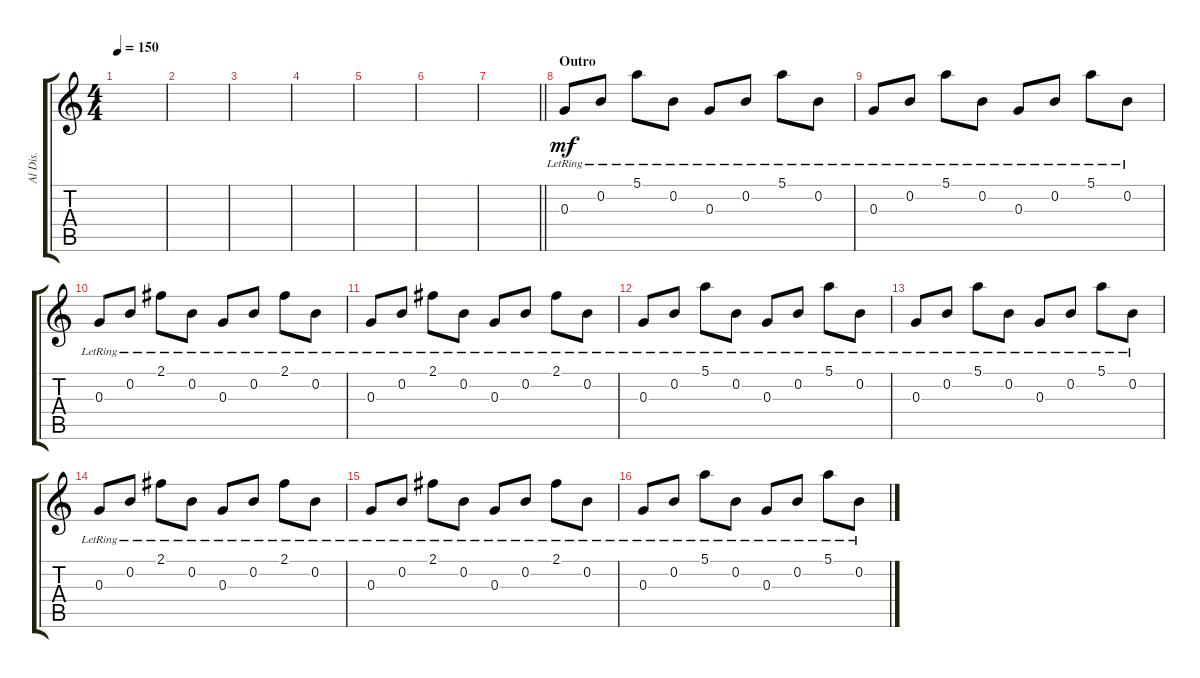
\track ("Al Dis." "Al Dis.") {instrument distortionguitar}
\staff {score tabs}
\tuning (E4 B3 G3 D3 A2 D2) {hide}
\ts (4 4)
\tempo 150
\clef g2
\ks c
|
|
|
|
|
|
\barLineRight lightlight
|
\section ("" "Outro")
0.3{lr}.8{dy mf} 0.2{lr}.8 5.1{lr}.8 0.2{lr}.8 0.3{lr}.8 0.2{lr}.8 5.1{lr}.8 0.2{lr}.8 |
0.3{lr}.8 0.2{lr}.8 5.1{lr}.8 0.2{lr}.8 0.3{lr}.8 0.2{lr}.8 5.1{lr}.8 0.2{lr}.8 |
0.3{lr}.8 0.2{lr}.8 2.1{lr}.8 0.2{lr}.8 0.3{lr}.8 0.2{lr}.8 2.1{lr}.8 0.2{lr}.8 |
0.3{lr}.8 0.2{lr}.8 2.1{lr}.8 0.2{lr}.8 0.3{lr}.8 0.2{lr}.8 2.1{lr}.8 0.2{lr}.8 |
0.3{lr}.8 0.2{lr}.8 5.1{lr}.8 0.2{lr}.8 0.3{lr}.8 0.2{lr}.8 5.1{lr}.8 0.2{lr}.8 |
0.3{lr}.8 0.2{lr}.8 5.1{lr}.8 0.2{lr}.8 0.3{lr}.8 0.2{lr}.8 5.1{lr}.8 0.2{lr}.8 |
0.3{lr}.8 0.2{lr}.8 2.1{lr}.8 0.2{lr}.8 0.3{lr}.8 0.2{lr}.8 2.1{lr}.8 0.2{lr}.8 |
0.3{lr}.8 0.2{lr}.8 2.1{lr}.8 0.2{lr}.8 0.3{lr}.8 0.2{lr}.8 2.1{lr}.8 0.2{lr}.8 |
0.3{lr}.8 0.2{lr}.8 5.1{lr}.8 0.2{lr}.8 0.3{lr}.8 0.2{lr}.8 5.1{lr}.8 0.2{lr}.8
